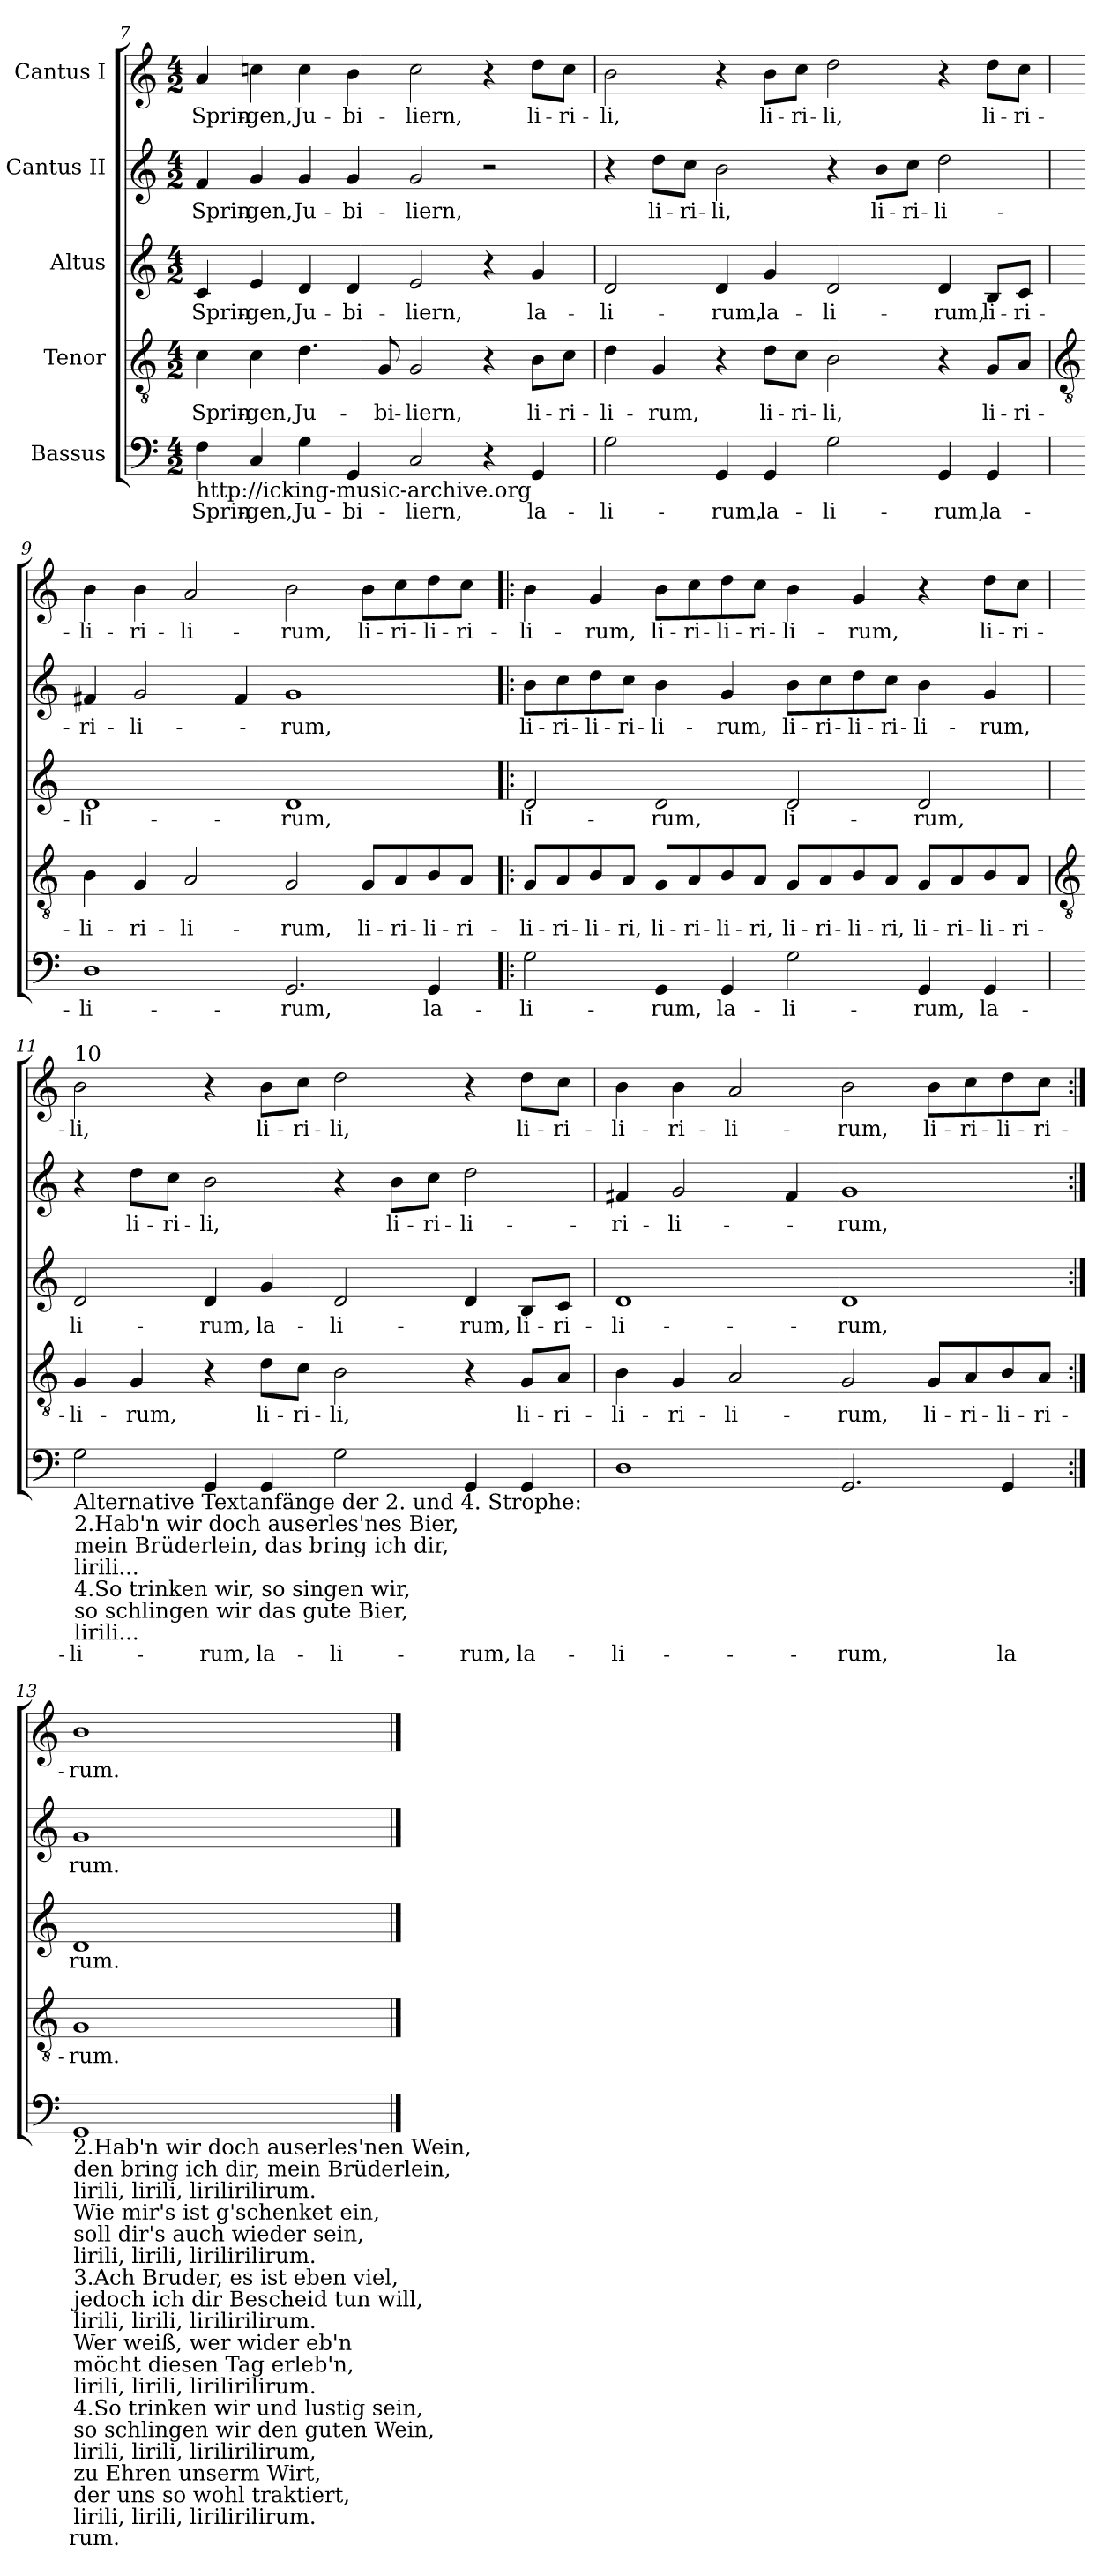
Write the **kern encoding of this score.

**kern	**text	**kern	**text	**kern	**text	**kern	**text	**kern	**text
*part5	*part5	*part4	*part4	*part3	*part3	*part2	*part2	*part1	*part1
*staff5	*staff5	*staff4	*staff4	*staff3	*staff3	*staff2	*staff2	*staff1	*staff1
*I"Bassus	*	*I"Tenor	*	*I"Altus	*	*I"Cantus II	*	*I"Cantus I	*
!!LO:LB:g=z
*clefF4	*	*clefGv2	*	*clefG2	*	*clefG2	*	*clefG2	*
*k[]	*	*k[]	*	*k[]	*	*k[]	*	*k[]	*
*C:	*	*C:	*	*C:	*	*C:	*	*C:	*
*M4/2	*	*M4/2	*	*M4/2	*	*M4/2	*	*M4/2	*
=7	=7	=7	=7	=7	=7	=7	=7	=7	=7
!LO:TX:b:t=http&colon;//icking-music-archive.org	!	!	!	!	!	!	!	!	!
!	!LO:LY:b	!	!LO:LY:b	!	!LO:LY:b	!	!LO:LY:b	!	!LO:LY:b
4F	Sprin-	4c	Sprin-	4c	Sprin-	4f	Sprin-	4a	Sprin-
!	!LO:LY:b	!	!LO:LY:b	!	!LO:LY:b	!	!LO:LY:b	!	!LO:LY:b
4C	-gen,	4c	-gen,	4e	-gen,	4g	-gen,	4ccn	-gen,
!	!LO:LY:b	!	!LO:LY:b	!	!LO:LY:b	!	!LO:LY:b	!	!LO:LY:b
4G	Ju-	4.d	Ju-	4d	Ju-	4g	Ju-	4cc	Ju-
!	!LO:LY:b	!	!	!	!LO:LY:b	!	!LO:LY:b	!	!LO:LY:b
4GG	-bi-	.	.	4d	-bi-	4g	-bi-	4b	-bi-
!	!	!	!LO:LY:b	!	!	!	!	!	!
.	.	8G	-bi-	.	.	.	.	.	.
!	!LO:LY:b	!	!LO:LY:b	!	!LO:LY:b	!	!LO:LY:b	!	!LO:LY:b
2C	-liern,	2G	-liern,	2e	-liern,	2g	-liern,	2cc	-liern,
4r	.	4r	.	4r	.	2r	.	4r	.
!	!LO:LY:b	!	!LO:LY:b	!	!LO:LY:b	!	!	!	!LO:LY:b
4GG	la-	8B\L	li-	4g	la-	.	.	8dd\L	li-
!	!	!	!LO:LY:b	!	!	!	!	!	!LO:LY:b
.	.	8c\J	-ri-	.	.	.	.	8cc\J	-ri-
=8	=8	=8	=8	=8	=8	=8	=8	=8	=8
!	!LO:LY:b	!	!LO:LY:b	!	!LO:LY:b	!	!	!	!LO:LY:b
2G	-li-	4d	-li-	2d	-li-	4r	.	2b	-li,
!	!	!	!LO:LY:b	!	!	!	!LO:LY:b	!	!
.	.	4G	-rum,	.	.	8dd\L	li-	.	.
!	!	!	!	!	!	!	!LO:LY:b	!	!
.	.	.	.	.	.	8cc\J	-ri-	.	.
!	!LO:LY:b	!	!	!	!LO:LY:b	!	!LO:LY:b	!	!
4GG	-rum,	4r	.	4d	-rum,	2b	-li,	4r	.
!	!LO:LY:b	!	!LO:LY:b	!	!LO:LY:b	!	!	!	!LO:LY:b
4GG	la-	8d\L	li-	4g	la-	.	.	8b\L	li-
!	!	!	!LO:LY:b	!	!	!	!	!	!LO:LY:b
.	.	8c\J	-ri-	.	.	.	.	8cc\J	-ri-
!	!LO:LY:b	!	!LO:LY:b	!	!LO:LY:b	!	!	!	!LO:LY:b
2G	-li-	2B	-li,	2d	-li-	4r	.	2dd	-li,
!	!	!	!	!	!	!	!LO:LY:b	!	!
.	.	.	.	.	.	8b\L	li-	.	.
!	!	!	!	!	!	!	!LO:LY:b	!	!
.	.	.	.	.	.	8cc\J	-ri-	.	.
!	!LO:LY:b	!	!	!	!LO:LY:b	!	!LO:LY:b	!	!
4GG	-rum,	4r	.	4d	-rum,	2dd	-li-	4r	.
!	!LO:LY:b	!	!LO:LY:b	!	!LO:LY:b	!	!	!	!LO:LY:b
4GG	la-	8G/L	li-	8B/L	li-	.	.	8dd\L	li-
!	!	!	!LO:LY:b	!	!LO:LY:b	!	!	!	!LO:LY:b
.	.	8A/J	-ri-	8c/J	-ri-	.	.	8cc\J	-ri-
!!LO:LB:g=z
=9	=9	=9	=9	=9	=9	=9	=9	=9	=9
*	*	*clefGv2	*	*	*	*	*	*	*
!	!LO:LY:b	!	!LO:LY:b	!	!LO:LY:b	!	!LO:LY:b	!	!LO:LY:b
1D	-li-	4B	-li-	1d	-li-	4f#X	-ri-	4b	-li-
!	!	!	!LO:LY:b	!	!	!	!LO:LY:b	!	!LO:LY:b
.	.	4G	-ri-	.	.	2g	-li-	4b	-ri-
!	!	!	!LO:LY:b	!	!	!	!	!	!LO:LY:b
.	.	2A	-li-	.	.	.	.	2a	-li-
.	.	.	.	.	.	4f#	.	.	.
!	!LO:LY:b	!	!LO:LY:b	!	!LO:LY:b	!	!LO:LY:b	!	!LO:LY:b
2.GG	-rum,	2G	-rum,	1d	-rum,	1g	-rum,	2b	-rum,
!	!	!	!LO:LY:b	!	!	!	!	!	!LO:LY:b
.	.	8G/L	li-	.	.	.	.	8b\L	li-
!	!	!	!LO:LY:b	!	!	!	!	!	!LO:LY:b
.	.	8A/	-ri-	.	.	.	.	8cc\	-ri-
!	!LO:LY:b	!	!LO:LY:b	!	!	!	!	!	!LO:LY:b
4GG	la-	8B/	-li-	.	.	.	.	8dd\	-li-
!	!	!	!LO:LY:b	!	!	!	!	!	!LO:LY:b
.	.	8A/J	-ri-	.	.	.	.	8cc\J	-ri-
=10!|:	=10!|:	=10!|:	=10!|:	=10!|:	=10!|:	=10!|:	=10!|:	=10!|:	=10!|:
!	!LO:LY:b	!	!LO:LY:b	!	!LO:LY:b	!	!LO:LY:b	!	!LO:LY:b
2G	-li-	8G/L	-li-	2d	li-	8b\L	li-	4b	-li-
!	!	!	!LO:LY:b	!	!	!	!LO:LY:b	!	!
.	.	8A/	-ri-	.	.	8cc\	-ri-	.	.
!	!	!	!LO:LY:b	!	!	!	!LO:LY:b	!	!LO:LY:b
.	.	8B/	-li-	.	.	8dd\	-li-	4g	-rum,
!	!	!	!LO:LY:b	!	!	!	!LO:LY:b	!	!
.	.	8A/J	-ri,	.	.	8cc\J	-ri-	.	.
!	!LO:LY:b	!	!LO:LY:b	!	!LO:LY:b	!	!LO:LY:b	!	!LO:LY:b
4GG	-rum,	8G/L	li-	2d	-rum,	4b	-li-	8b\L	li-
!	!	!	!LO:LY:b	!	!	!	!	!	!LO:LY:b
.	.	8A/	-ri-	.	.	.	.	8cc\	-ri-
!	!LO:LY:b	!	!LO:LY:b	!	!	!	!LO:LY:b	!	!LO:LY:b
4GG	la-	8B/	-li-	.	.	4g	-rum,	8dd\	-li-
!	!	!	!LO:LY:b	!	!	!	!	!	!LO:LY:b
.	.	8A/J	-ri,	.	.	.	.	8cc\J	-ri-
!	!LO:LY:b	!	!LO:LY:b	!	!LO:LY:b	!	!LO:LY:b	!	!LO:LY:b
2G	-li-	8G/L	li-	2d	li-	8b\L	li-	4b	-li-
!	!	!	!LO:LY:b	!	!	!	!LO:LY:b	!	!
.	.	8A/	-ri-	.	.	8cc\	-ri-	.	.
!	!	!	!LO:LY:b	!	!	!	!LO:LY:b	!	!LO:LY:b
.	.	8B/	-li-	.	.	8dd\	-li-	4g	-rum,
!	!	!	!LO:LY:b	!	!	!	!LO:LY:b	!	!
.	.	8A/J	-ri,	.	.	8cc\J	-ri-	.	.
!	!LO:LY:b	!	!LO:LY:b	!	!LO:LY:b	!	!LO:LY:b	!	!
4GG	-rum,	8G/L	li-	2d	-rum,	4b	-li-	4r	.
!	!	!	!LO:LY:b	!	!	!	!	!	!
.	.	8A/	-ri-	.	.	.	.	.	.
!	!LO:LY:b	!	!LO:LY:b	!	!	!	!LO:LY:b	!	!LO:LY:b
4GG	la-	8B/	-li-	.	.	4g	-rum,	8dd\L	li-
!	!	!	!LO:LY:b	!	!	!	!	!	!LO:LY:b
.	.	8A/J	-ri-	.	.	.	.	8cc\J	-ri-
!!LO:LB:g=z
=11	=11	=11	=11	=11	=11	=11	=11	=11	=11
*	*	*clefGv2	*	*	*	*	*	*	*
!	!	!	!	!	!	!	!	!LO:TX:a:t=10	!
!LO:TX:b:t=Alternative Textanfänge der 2. und 4. Strophe&colon;	!	!	!	!	!	!	!	!	!
!LO:TX:b:t=2.Hab'n wir doch auserles'nes Bier,	!	!	!	!	!	!	!	!	!
!LO:TX:b:t=mein Brüderlein, das bring ich dir,	!	!	!	!	!	!	!	!	!
!LO:TX:b:t=lirili...	!	!	!	!	!	!	!	!	!
!LO:TX:b:t=4.So trinken wir, so singen wir,	!	!	!	!	!	!	!	!	!
!LO:TX:b:t=so schlingen wir das gute Bier,	!	!	!	!	!	!	!	!	!
!LO:TX:b:t=lirili...	!	!	!	!	!	!	!	!	!
!	!LO:LY:b	!	!LO:LY:b	!	!LO:LY:b	!	!	!	!LO:LY:b
2G	-li-	4G	-li-	2d	li-	4r	.	2b	-li,
!	!	!	!LO:LY:b	!	!	!	!LO:LY:b	!	!
.	.	4G	-rum,	.	.	8dd\L	li-	.	.
!	!	!	!	!	!	!	!LO:LY:b	!	!
.	.	.	.	.	.	8cc\J	-ri-	.	.
!	!LO:LY:b	!	!	!	!LO:LY:b	!	!LO:LY:b	!	!
4GG	-rum,	4r	.	4d	-rum,	2b	-li,	4r	.
!	!LO:LY:b	!	!LO:LY:b	!	!LO:LY:b	!	!	!	!LO:LY:b
4GG	la-	8d\L	li-	4g	la-	.	.	8b\L	li-
!	!	!	!LO:LY:b	!	!	!	!	!	!LO:LY:b
.	.	8c\J	-ri-	.	.	.	.	8cc\J	-ri-
!	!LO:LY:b	!	!LO:LY:b	!	!LO:LY:b	!	!	!	!LO:LY:b
2G	-li-	2B	-li,	2d	-li-	4r	.	2dd	-li,
!	!	!	!	!	!	!	!LO:LY:b	!	!
.	.	.	.	.	.	8b\L	li-	.	.
!	!	!	!	!	!	!	!LO:LY:b	!	!
.	.	.	.	.	.	8cc\J	-ri-	.	.
!	!LO:LY:b	!	!	!	!LO:LY:b	!	!LO:LY:b	!	!
4GG	-rum,	4r	.	4d	-rum,	2dd	-li-	4r	.
!	!LO:LY:b	!	!LO:LY:b	!	!LO:LY:b	!	!	!	!LO:LY:b
4GG	la-	8G/L	li-	8B/L	li-	.	.	8dd\L	li-
!	!	!	!LO:LY:b	!	!LO:LY:b	!	!	!	!LO:LY:b
.	.	8A/J	-ri-	8c/J	-ri-	.	.	8cc\J	-ri-
=12	=12	=12	=12	=12	=12	=12	=12	=12	=12
!	!LO:LY:b	!	!LO:LY:b	!	!LO:LY:b	!	!LO:LY:b	!	!LO:LY:b
1D	-li-	4B	-li-	1d	-li-	4f#X	-ri-	4b	-li-
!	!	!	!LO:LY:b	!	!	!	!LO:LY:b	!	!LO:LY:b
.	.	4G	-ri-	.	.	2g	-li-	4b	-ri-
!	!	!	!LO:LY:b	!	!	!	!	!	!LO:LY:b
.	.	2A	-li-	.	.	.	.	2a	-li-
.	.	.	.	.	.	4f#	.	.	.
!	!LO:LY:b	!	!LO:LY:b	!	!LO:LY:b	!	!LO:LY:b	!	!LO:LY:b
2.GG	-rum,	2G	-rum,	1d	-rum,	1g	-rum,	2b	-rum,
!	!	!	!LO:LY:b	!	!	!	!	!	!LO:LY:b
.	.	8G/L	li-	.	.	.	.	8b\L	li-
!	!	!	!LO:LY:b	!	!	!	!	!	!LO:LY:b
.	.	8A/	-ri-	.	.	.	.	8cc\	-ri-
!	!LO:LY:b	!	!LO:LY:b	!	!	!	!	!	!LO:LY:b
4GG	la	8B/	-li-	.	.	.	.	8dd\	-li-
!	!	!	!LO:LY:b	!	!	!	!	!	!LO:LY:b
.	.	8A/J	-ri-	.	.	.	.	8cc\J	-ri-
=13:|!	=13:|!	=13:|!	=13:|!	=13:|!	=13:|!	=13:|!	=13:|!	=13:|!	=13:|!
!LO:TX:b:t=2.Hab'n wir doch auserles'nen Wein,	!	!	!	!	!	!	!	!	!
!LO:TX:b:t=den bring ich dir, mein Brüderlein,	!	!	!	!	!	!	!	!	!
!LO:TX:b:t=lirili, lirili, lirilirilirum.	!	!	!	!	!	!	!	!	!
!LO:TX:b:t=Wie mir's ist g'schenket ein,	!	!	!	!	!	!	!	!	!
!LO:TX:b:t=soll dir's auch wieder sein,	!	!	!	!	!	!	!	!	!
!LO:TX:b:t=lirili, lirili, lirilirilirum.	!	!	!	!	!	!	!	!	!
!LO:TX:b:t=3.Ach Bruder, es ist eben viel,	!	!	!	!	!	!	!	!	!
!LO:TX:b:t=jedoch ich dir Bescheid tun will,	!	!	!	!	!	!	!	!	!
!LO:TX:b:t=lirili, lirili, lirilirilirum.	!	!	!	!	!	!	!	!	!
!LO:TX:b:t=Wer weiß, wer wider eb'n	!	!	!	!	!	!	!	!	!
!LO:TX:b:t=möcht diesen Tag erleb'n,	!	!	!	!	!	!	!	!	!
!LO:TX:b:t=lirili, lirili, lirilirilirum.	!	!	!	!	!	!	!	!	!
!LO:TX:b:t=4.So trinken wir und lustig sein,	!	!	!	!	!	!	!	!	!
!LO:TX:b:t=so schlingen wir den guten Wein,	!	!	!	!	!	!	!	!	!
!LO:TX:b:t=lirili, lirili, lirilirilirum,	!	!	!	!	!	!	!	!	!
!LO:TX:b:t=zu Ehren unserm Wirt,	!	!	!	!	!	!	!	!	!
!LO:TX:b:t=der uns so wohl traktiert,	!	!	!	!	!	!	!	!	!
!LO:TX:b:t=lirili, lirili, lirilirilirum.	!	!	!	!	!	!	!	!	!
!	!LO:LY:b	!	!LO:LY:b	!	!LO:LY:b	!	!LO:LY:b	!	!LO:LY:b
1GG	rum.	1G	rum.	1d	rum.	1g	rum.	1b	rum.
==	==	==	==	==	==	==	==	==	==
*-	*-	*-	*-	*-	*-	*-	*-	*-	*-
